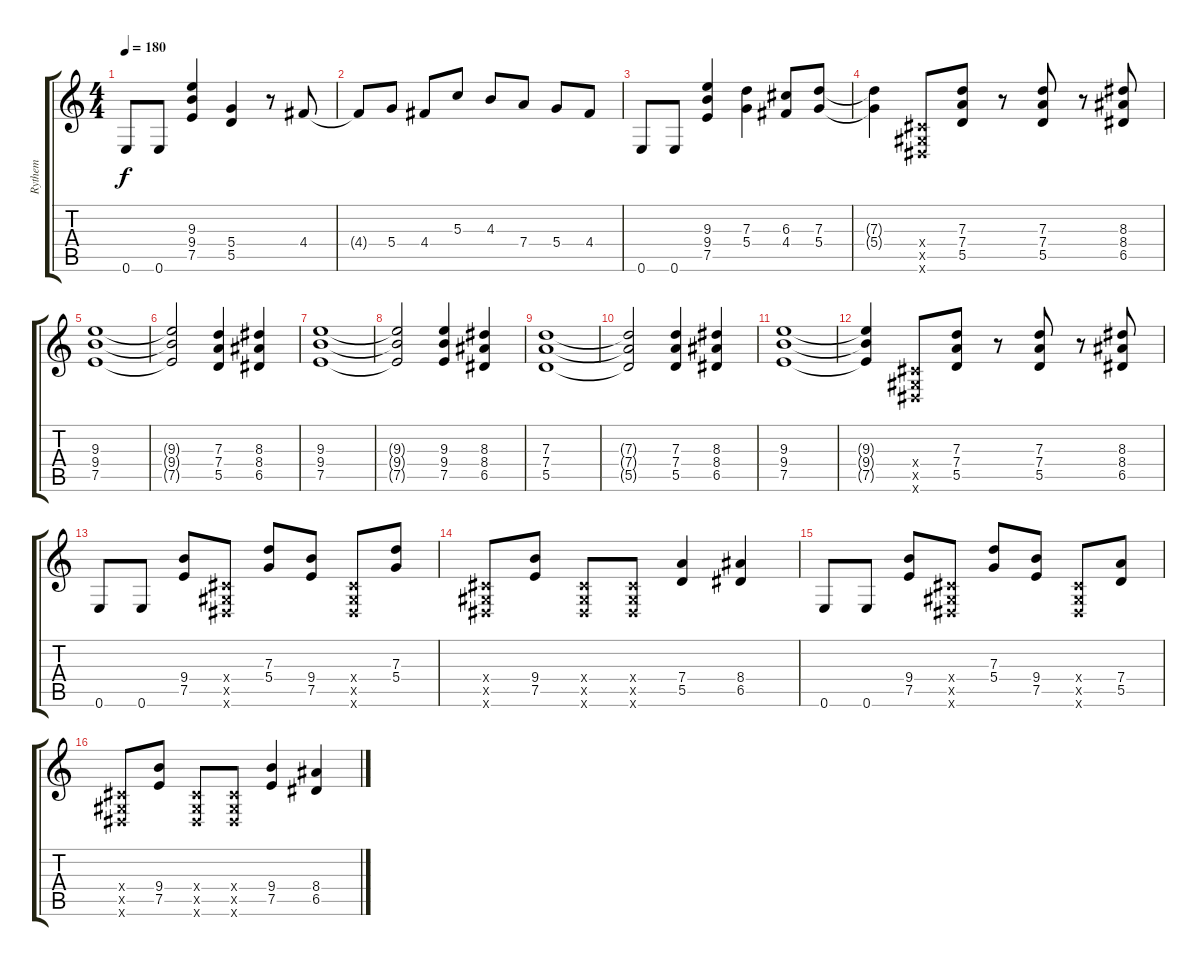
\track ("Rythem" "Rythem") {instrument overdrivenguitar}
\staff {score tabs}
\tuning (E4 B3 G3 D3 A2 E2) {hide}
\ts (4 4)
\tempo 180
\clef g2
\ks c
0.6.8{dy f} 0.6.8 (9.3 9.4 7.5).4 (5.4 5.5).4 r.8 4.4.8 |
4.4{t}.8 5.4.8 4.4.8 5.3.8 4.3.8 7.4.8 5.4.8 4.4.8 |
0.6.8 0.6.8 (9.3 9.4 7.5).4 (7.3 5.4).4 (6.3 4.4).8 (7.3 5.4).8 |
(7.3{t} 5.4{t}).4 (-1.4{x} -1.5{x} -1.6{x}).8 (7.3 7.4 5.5).8 r.8 (7.3 7.4 5.5).8 r.8 (8.3 8.4 6.5).8 |
(9.3 9.4 7.5).1 |
(9.3{t} 9.4{t} 7.5{t}).2 (7.3 7.4 5.5).4 (8.3 8.4 6.5).4 |
(9.3 9.4 7.5).1 |
(9.3{t} 9.4{t} 7.5{t}).2 (9.3 9.4 7.5).4 (8.3 8.4 6.5).4 |
(7.3 7.4 5.5).1 |
(7.3{t} 7.4{t} 5.5{t}).2 (7.3 7.4 5.5).4 (8.3 8.4 6.5).4 |
(9.3 9.4 7.5).1 |
(9.3{t} 9.4{t} 7.5{t}).4 (-1.4{x} -1.5{x} -1.6{x}).8 (7.3 7.4 5.5).8 r.8 (7.3 7.4 5.5).8 r.8 (8.3 8.4 6.5).8 |
0.6.8 0.6.8 (9.4 7.5).8 (-1.4{x} -1.5{x} -1.6{x}).8 (7.3 5.4).8 (9.4 7.5).8 (-1.4{x} -1.5{x} -1.6{x}).8 (7.3 5.4).8 |
(-1.4{x} -1.5{x} -1.6{x}).8 (9.4 7.5).8 (-1.4{x} -1.5{x} -1.6{x}).8 (-1.4{x} -1.5{x} -1.6{x}).8 (7.4 5.5).4 (8.4 6.5).4 |
0.6.8 0.6.8 (9.4 7.5).8 (-1.4{x} -1.5{x} -1.6{x}).8 (7.3 5.4).8 (9.4 7.5).8 (-1.4{x} -1.5{x} -1.6{x}).8 (7.4 5.5).8 |
(-1.4{x} -1.5{x} -1.6{x}).8 (9.4 7.5).8 (-1.4{x} -1.5{x} -1.6{x}).8 (-1.4{x} -1.5{x} -1.6{x}).8 (9.4 7.5).4 (8.4 6.5).4
